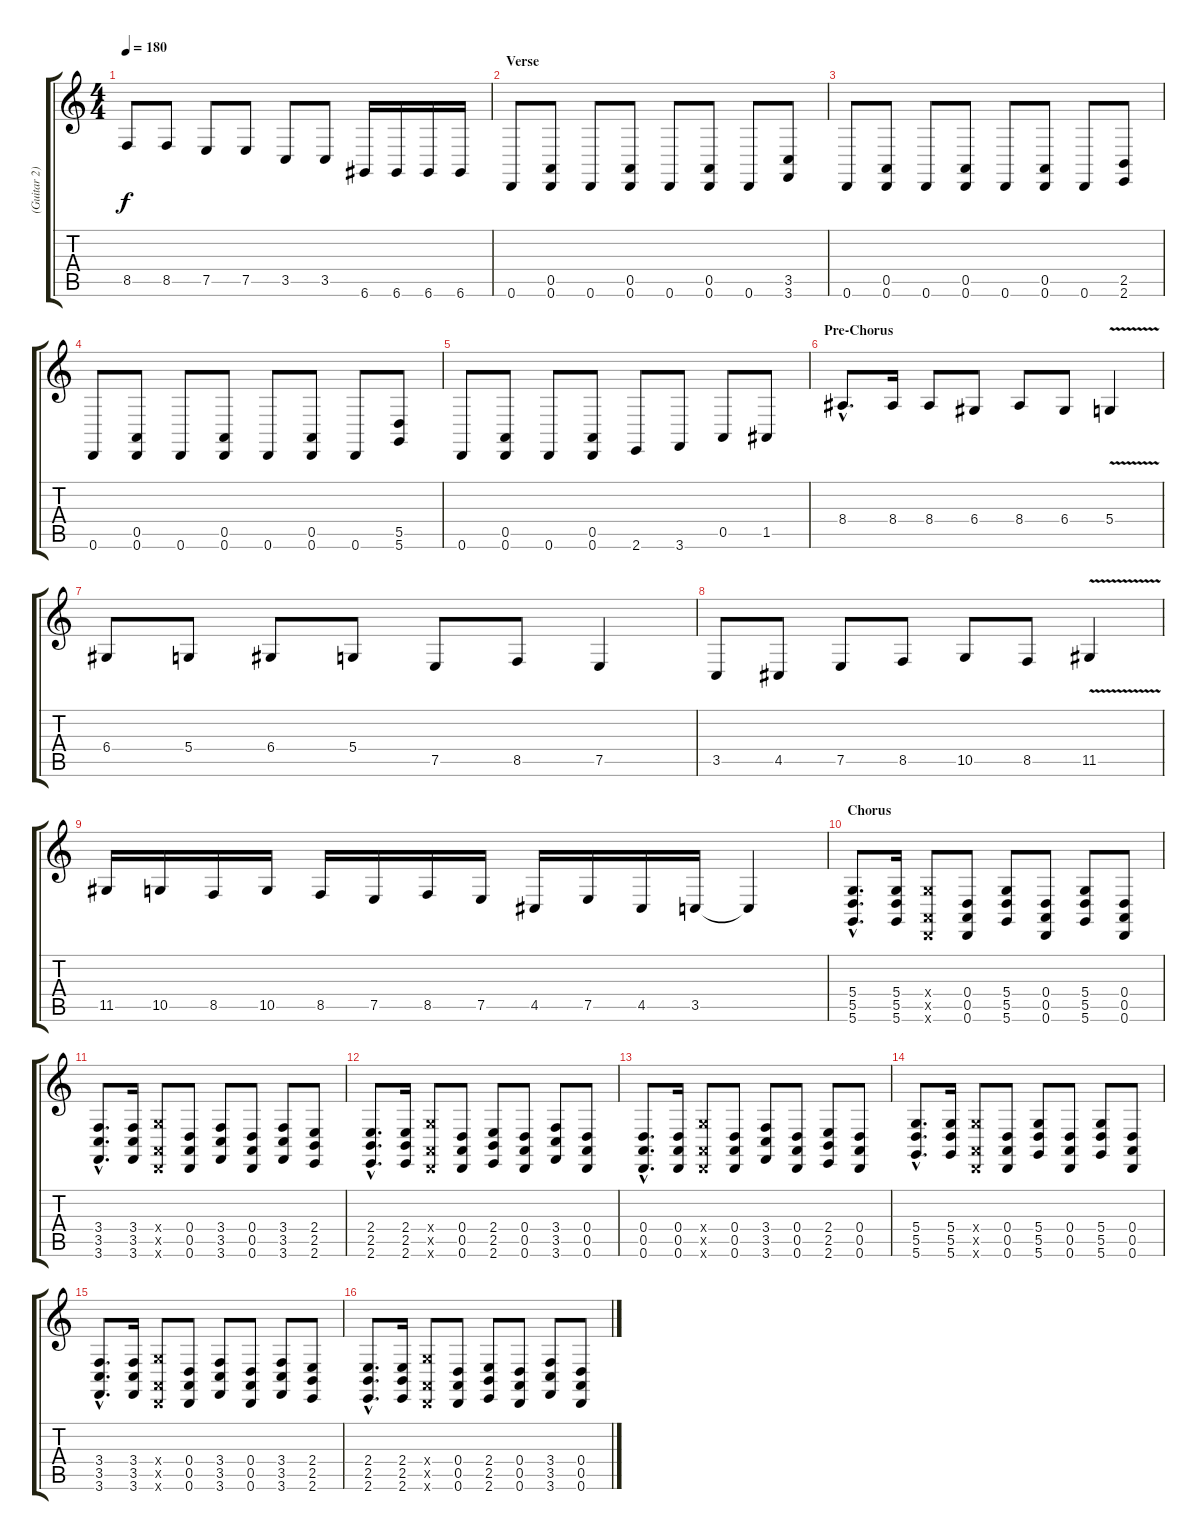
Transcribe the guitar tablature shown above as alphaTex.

\track ("(Guitar 2)" "(Guitar 2)") {instrument lead2sawtooth}
\staff {score tabs}
\tuning (E4 B3 G3 D3 A2 D2) {hide}
\ts (4 4)
\tempo 180
\clef g2
\ks c
8.5.8{dy f} 8.5.8 7.5.8 7.5.8 3.5.8 3.5.8 6.6.16 6.6.16 6.6.16 6.6.16 |
\section ("" "Verse")
0.6.8 (0.5 0.6).8 0.6.8 (0.5 0.6).8 0.6.8 (0.5 0.6).8 0.6.8 (3.5 3.6).8 |
0.6.8 (0.5 0.6).8 0.6.8 (0.5 0.6).8 0.6.8 (0.5 0.6).8 0.6.8 (2.5 2.6).8 |
0.6.8 (0.5 0.6).8 0.6.8 (0.5 0.6).8 0.6.8 (0.5 0.6).8 0.6.8 (5.5 5.6).8 |
0.6.8 (0.5 0.6).8 0.6.8 (0.5 0.6).8 2.6.8 3.6.8 0.5.8 1.5.8 |
\section ("" "Pre-Chorus")
8.4{hac}.8{d} 8.4.16 8.4.8 6.4.8 8.4.8 6.4.8 5.4{v}.4 |
6.4.8 5.4.8 6.4.8 5.4.8 7.5.8 8.5.8 7.5.4 |
3.5.8 4.5.8 7.5.8 8.5.8 10.5.8 8.5.8 11.5{v}.4 |
11.5.16 10.5.16 8.5.16 10.5.16 8.5.16 7.5.16 8.5.16 7.5.16 4.5.16 7.5.16 4.5.16 3.5.16 3.5{t}.4 |
\section ("" "Chorus")
(5.4{hac} 5.5{hac} 5.6{hac}).8{d} (5.4 5.5 5.6).16 (5.4{x} 0.5{x} 0.6{x}).8 (0.4 0.5 0.6).8 (5.4 5.5 5.6).8 (0.4 0.5 0.6).8 (5.4 5.5 5.6).8 (0.4 0.5 0.6).8 |
(3.4{hac} 3.5{hac} 3.6{hac}).8{d} (3.4 3.5 3.6).16 (5.4{x} 0.5{x} 0.6{x}).8 (0.4 0.5 0.6).8 (3.4 3.5 3.6).8 (0.4 0.5 0.6).8 (3.4 3.5 3.6).8 (2.4 2.5 2.6).8 |
(2.4{hac} 2.5{hac} 2.6{hac}).8{d} (2.4 2.5 2.6).16 (5.4{x} 0.5{x} 0.6{x}).8 (0.4 0.5 0.6).8 (2.4 2.5 2.6).8 (0.4 0.5 0.6).8 (3.4 3.5 3.6).8 (0.4 0.5 0.6).8 |
(0.4{hac} 0.5{hac} 0.6{hac}).8{d} (0.4 0.5 0.6).16 (5.4{x} 0.5{x} 0.6{x}).8 (0.4 0.5 0.6).8 (3.4 3.5 3.6).8 (0.4 0.5 0.6).8 (2.4 2.5 2.6).8 (0.4 0.5 0.6).8 |
(5.4{hac} 5.5{hac} 5.6{hac}).8{d} (5.4 5.5 5.6).16 (5.4{x} 0.5{x} 0.6{x}).8 (0.4 0.5 0.6).8 (5.4 5.5 5.6).8 (0.4 0.5 0.6).8 (5.4 5.5 5.6).8 (0.4 0.5 0.6).8 |
(3.4{hac} 3.5{hac} 3.6{hac}).8{d} (3.4 3.5 3.6).16 (5.4{x} 0.5{x} 0.6{x}).8 (0.4 0.5 0.6).8 (3.4 3.5 3.6).8 (0.4 0.5 0.6).8 (3.4 3.5 3.6).8 (2.4 2.5 2.6).8 |
(2.4{hac} 2.5{hac} 2.6{hac}).8{d} (2.4 2.5 2.6).16 (5.4{x} 0.5{x} 0.6{x}).8 (0.4 0.5 0.6).8 (2.4 2.5 2.6).8 (0.4 0.5 0.6).8 (3.4 3.5 3.6).8 (0.4 0.5 0.6).8
